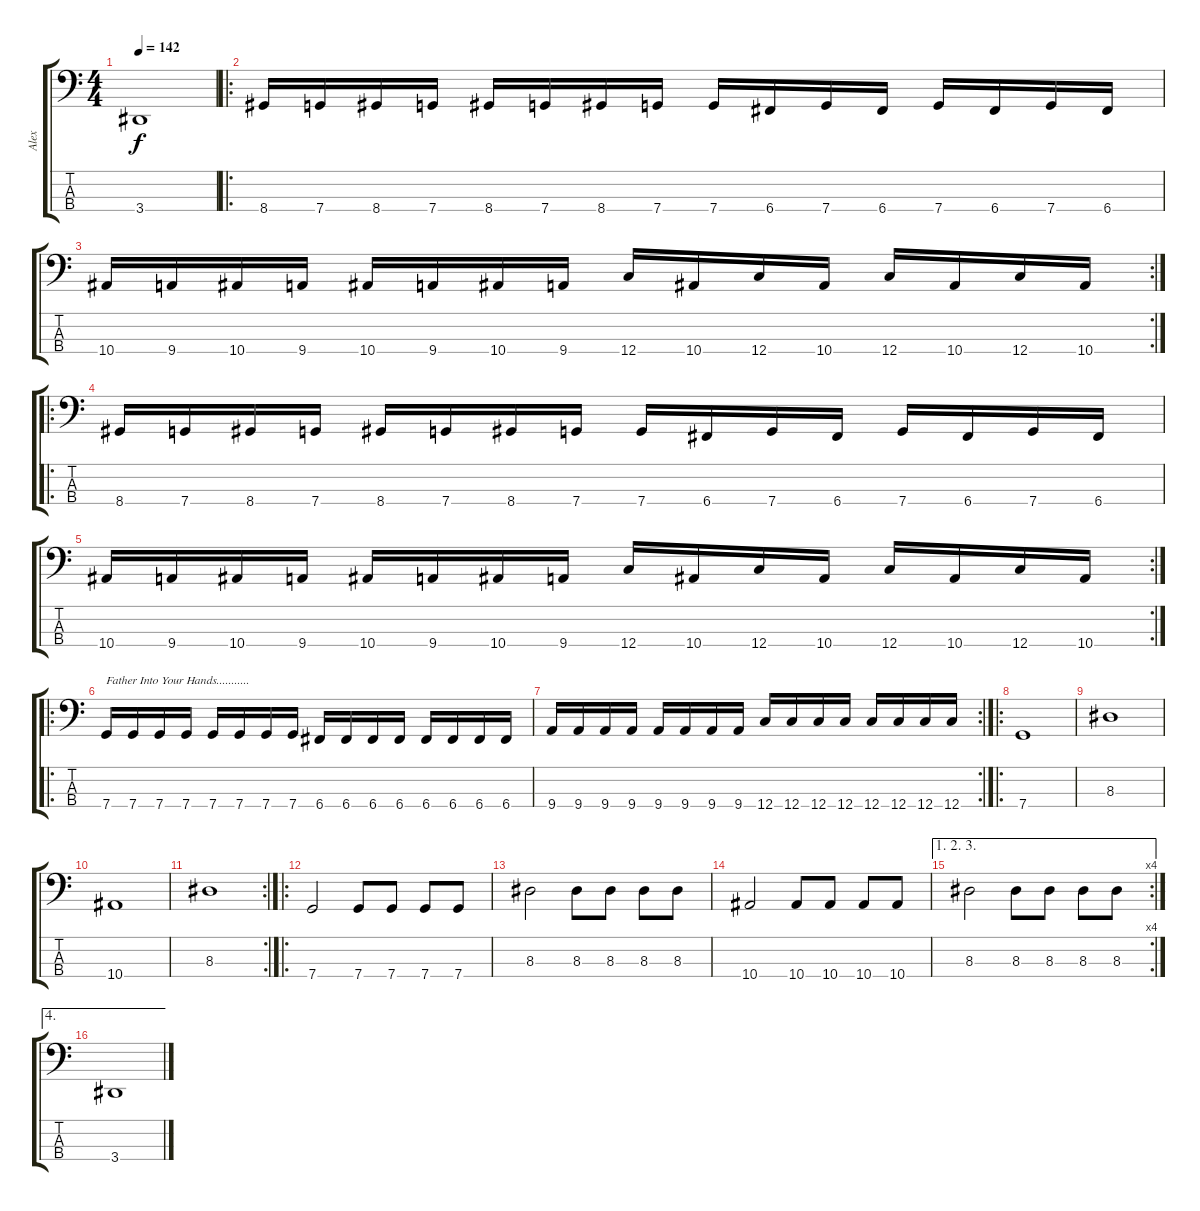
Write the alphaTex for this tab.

\track ("Alex" "Alex") {instrument electricbassfinger}
\staff {score tabs}
\tuning (F2 C2 G1 C1) {hide}
\ts (4 4)
\tempo 142
\clef f4
\ks c
3.4{t}.1{dy f} |
\ro
8.4.16 7.4.16 8.4.16 7.4.16 8.4.16 7.4.16 8.4.16 7.4.16 7.4.16 6.4.16 7.4.16 6.4.16 7.4.16 6.4.16 7.4.16 6.4.16 |
\rc 2
10.4.16 9.4.16 10.4.16 9.4.16 10.4.16 9.4.16 10.4.16 9.4.16 12.4.16 10.4.16 12.4.16 10.4.16 12.4.16 10.4.16 12.4.16 10.4.16 |
\ro
8.4.16 7.4.16 8.4.16 7.4.16 8.4.16 7.4.16 8.4.16 7.4.16 7.4.16 6.4.16 7.4.16 6.4.16 7.4.16 6.4.16 7.4.16 6.4.16 |
\rc 2
10.4.16 9.4.16 10.4.16 9.4.16 10.4.16 9.4.16 10.4.16 9.4.16 12.4.16 10.4.16 12.4.16 10.4.16 12.4.16 10.4.16 12.4.16 10.4.16 |
\ro
7.4.16{txt "Father Into Your Hands..........."} 7.4.16 7.4.16 7.4.16 7.4.16 7.4.16 7.4.16 7.4.16 6.4.16 6.4.16 6.4.16 6.4.16 6.4.16 6.4.16 6.4.16 6.4.16 |
\rc 2
9.4.16 9.4.16 9.4.16 9.4.16 9.4.16 9.4.16 9.4.16 9.4.16 12.4.16 12.4.16 12.4.16 12.4.16 12.4.16 12.4.16 12.4.16 12.4.16 |
\ro
7.4.1 |
8.3.1 |
10.4.1 |
\rc 2
8.3.1 |
\ro
7.4.2 7.4.8 7.4.8 7.4.8 7.4.8 |
8.3.2 8.3.8 8.3.8 8.3.8 8.3.8 |
10.4.2 10.4.8 10.4.8 10.4.8 10.4.8 |
\ae (1 2 3)
\rc 4
8.3.2 8.3.8 8.3.8 8.3.8 8.3.8 |
\ae 4
3.4.1
